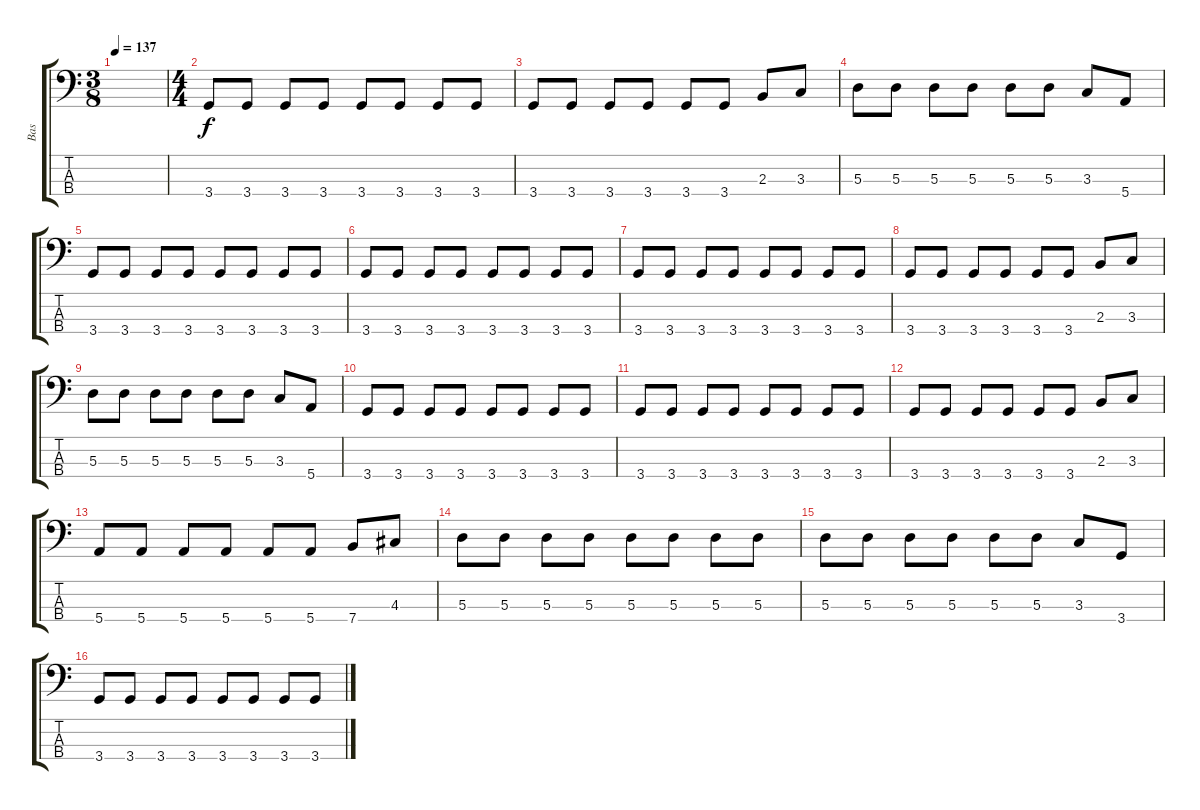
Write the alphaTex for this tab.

\track ("Bas" "Bas") {instrument acousticguitarnylon}
\staff {score tabs}
\tuning (G2 D2 A1 E1) {hide}
\ts (3 8)
\tempo 137
\clef f4
\ks c
|
\ts (4 4)
3.4.8 3.4.8 3.4.8 3.4.8 3.4.8 3.4.8 3.4.8 3.4.8 |
3.4.8 3.4.8 3.4.8 3.4.8 3.4.8 3.4.8 2.3.8 3.3.8 |
5.3.8 5.3.8 5.3.8 5.3.8 5.3.8 5.3.8 3.3.8 5.4.8 |
3.4.8 3.4.8 3.4.8 3.4.8 3.4.8 3.4.8 3.4.8 3.4.8 |
3.4.8 3.4.8 3.4.8 3.4.8 3.4.8 3.4.8 3.4.8 3.4.8 |
3.4.8 3.4.8 3.4.8 3.4.8 3.4.8 3.4.8 3.4.8 3.4.8 |
3.4.8 3.4.8 3.4.8 3.4.8 3.4.8 3.4.8 2.3.8 3.3.8 |
5.3.8 5.3.8 5.3.8 5.3.8 5.3.8 5.3.8 3.3.8 5.4.8 |
3.4.8 3.4.8 3.4.8 3.4.8 3.4.8 3.4.8 3.4.8 3.4.8 |
3.4.8 3.4.8 3.4.8 3.4.8 3.4.8 3.4.8 3.4.8 3.4.8 |
3.4.8 3.4.8 3.4.8 3.4.8 3.4.8 3.4.8 2.3.8 3.3.8 |
5.4.8 5.4.8 5.4.8 5.4.8 5.4.8 5.4.8 7.4.8 4.3.8 |
5.3.8 5.3.8 5.3.8 5.3.8 5.3.8 5.3.8 5.3.8 5.3.8 |
5.3.8 5.3.8 5.3.8 5.3.8 5.3.8 5.3.8 3.3.8 3.4.8 |
3.4.8 3.4.8 3.4.8 3.4.8 3.4.8 3.4.8 3.4.8 3.4.8
